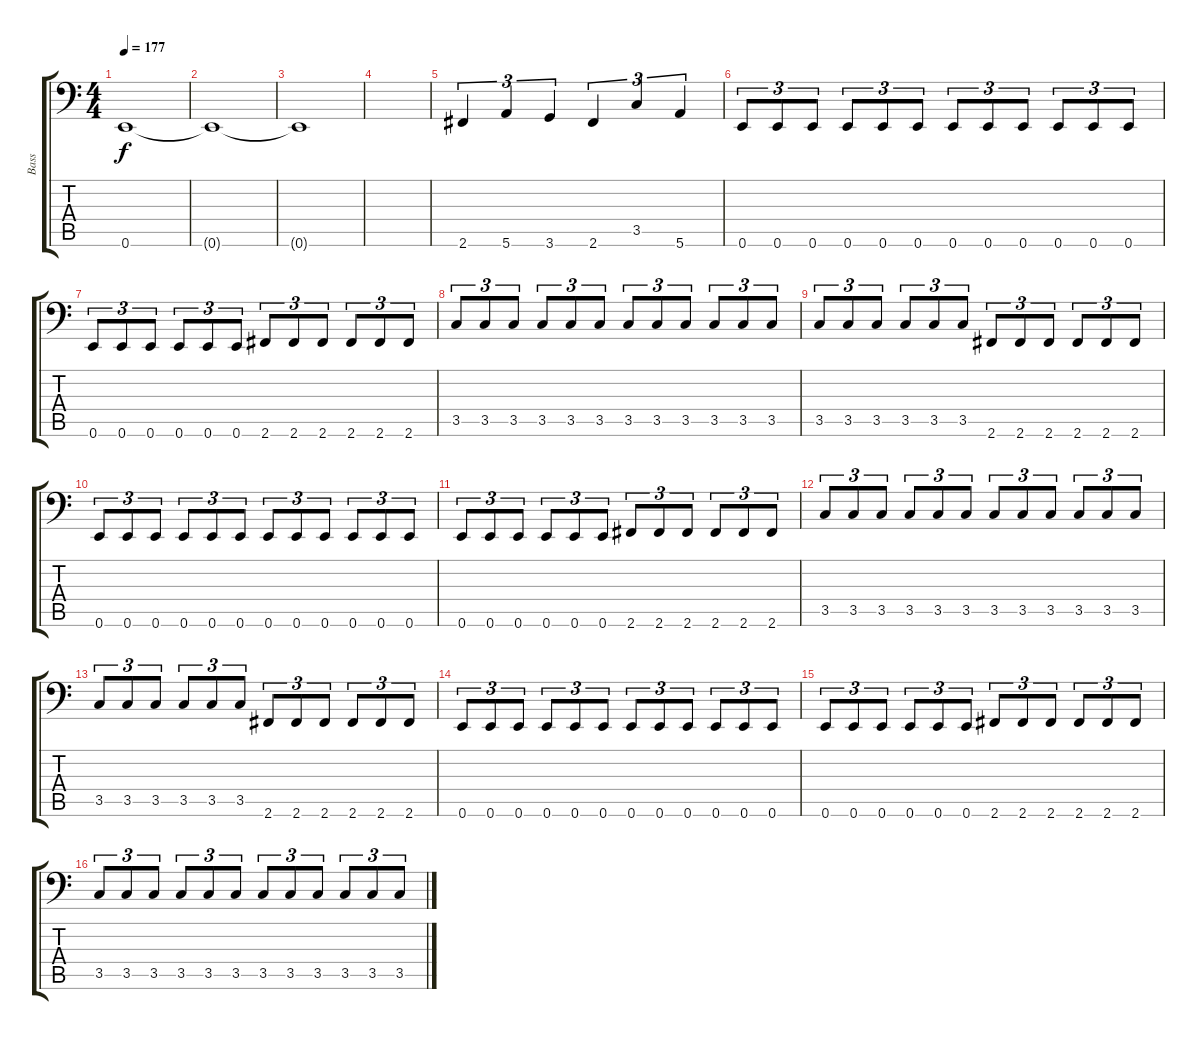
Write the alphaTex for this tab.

\track ("Bass" "Bass") {instrument electricbassfinger}
\staff {score tabs}
\tuning (E3 B2 G2 D2 A1 E1) {hide}
\ts (4 4)
\tempo 177
\clef f4
\ks c
0.6{t}.1{dy f} |
0.6{t}.1{volume 2} |
0.6{t}.1 |
|
2.6.4{tu (3 2) volume 13} 5.6.4{tu (3 2)} 3.6.4{tu (3 2)} 2.6.4{tu (3 2)} 3.5.4{tu (3 2)} 5.6.4{tu (3 2)} |
0.6.8{tu (3 2)} 0.6.8{tu (3 2)} 0.6.8{tu (3 2)} 0.6.8{tu (3 2)} 0.6.8{tu (3 2)} 0.6.8{tu (3 2)} 0.6.8{tu (3 2)} 0.6.8{tu (3 2)} 0.6.8{tu (3 2)} 0.6.8{tu (3 2)} 0.6.8{tu (3 2)} 0.6.8{tu (3 2)} |
0.6.8{tu (3 2)} 0.6.8{tu (3 2)} 0.6.8{tu (3 2)} 0.6.8{tu (3 2)} 0.6.8{tu (3 2)} 0.6.8{tu (3 2)} 2.6.8{tu (3 2)} 2.6.8{tu (3 2)} 2.6.8{tu (3 2)} 2.6.8{tu (3 2)} 2.6.8{tu (3 2)} 2.6.8{tu (3 2)} |
3.5.8{tu (3 2)} 3.5.8{tu (3 2)} 3.5.8{tu (3 2)} 3.5.8{tu (3 2)} 3.5.8{tu (3 2)} 3.5.8{tu (3 2)} 3.5.8{tu (3 2)} 3.5.8{tu (3 2)} 3.5.8{tu (3 2)} 3.5.8{tu (3 2)} 3.5.8{tu (3 2)} 3.5.8{tu (3 2)} |
3.5.8{tu (3 2)} 3.5.8{tu (3 2)} 3.5.8{tu (3 2)} 3.5.8{tu (3 2)} 3.5.8{tu (3 2)} 3.5.8{tu (3 2)} 2.6.8{tu (3 2)} 2.6.8{tu (3 2)} 2.6.8{tu (3 2)} 2.6.8{tu (3 2)} 2.6.8{tu (3 2)} 2.6.8{tu (3 2)} |
0.6.8{tu (3 2)} 0.6.8{tu (3 2)} 0.6.8{tu (3 2)} 0.6.8{tu (3 2)} 0.6.8{tu (3 2)} 0.6.8{tu (3 2)} 0.6.8{tu (3 2)} 0.6.8{tu (3 2)} 0.6.8{tu (3 2)} 0.6.8{tu (3 2)} 0.6.8{tu (3 2)} 0.6.8{tu (3 2)} |
0.6.8{tu (3 2)} 0.6.8{tu (3 2)} 0.6.8{tu (3 2)} 0.6.8{tu (3 2)} 0.6.8{tu (3 2)} 0.6.8{tu (3 2)} 2.6.8{tu (3 2)} 2.6.8{tu (3 2)} 2.6.8{tu (3 2)} 2.6.8{tu (3 2)} 2.6.8{tu (3 2)} 2.6.8{tu (3 2)} |
3.5.8{tu (3 2)} 3.5.8{tu (3 2)} 3.5.8{tu (3 2)} 3.5.8{tu (3 2)} 3.5.8{tu (3 2)} 3.5.8{tu (3 2)} 3.5.8{tu (3 2)} 3.5.8{tu (3 2)} 3.5.8{tu (3 2)} 3.5.8{tu (3 2)} 3.5.8{tu (3 2)} 3.5.8{tu (3 2)} |
3.5.8{tu (3 2)} 3.5.8{tu (3 2)} 3.5.8{tu (3 2)} 3.5.8{tu (3 2)} 3.5.8{tu (3 2)} 3.5.8{tu (3 2)} 2.6.8{tu (3 2)} 2.6.8{tu (3 2)} 2.6.8{tu (3 2)} 2.6.8{tu (3 2)} 2.6.8{tu (3 2)} 2.6.8{tu (3 2)} |
0.6.8{tu (3 2)} 0.6.8{tu (3 2)} 0.6.8{tu (3 2)} 0.6.8{tu (3 2)} 0.6.8{tu (3 2)} 0.6.8{tu (3 2)} 0.6.8{tu (3 2)} 0.6.8{tu (3 2)} 0.6.8{tu (3 2)} 0.6.8{tu (3 2)} 0.6.8{tu (3 2)} 0.6.8{tu (3 2)} |
0.6.8{tu (3 2)} 0.6.8{tu (3 2)} 0.6.8{tu (3 2)} 0.6.8{tu (3 2)} 0.6.8{tu (3 2)} 0.6.8{tu (3 2)} 2.6.8{tu (3 2)} 2.6.8{tu (3 2)} 2.6.8{tu (3 2)} 2.6.8{tu (3 2)} 2.6.8{tu (3 2)} 2.6.8{tu (3 2)} |
3.5.8{tu (3 2)} 3.5.8{tu (3 2)} 3.5.8{tu (3 2)} 3.5.8{tu (3 2)} 3.5.8{tu (3 2)} 3.5.8{tu (3 2)} 3.5.8{tu (3 2)} 3.5.8{tu (3 2)} 3.5.8{tu (3 2)} 3.5.8{tu (3 2)} 3.5.8{tu (3 2)} 3.5.8{tu (3 2)}
